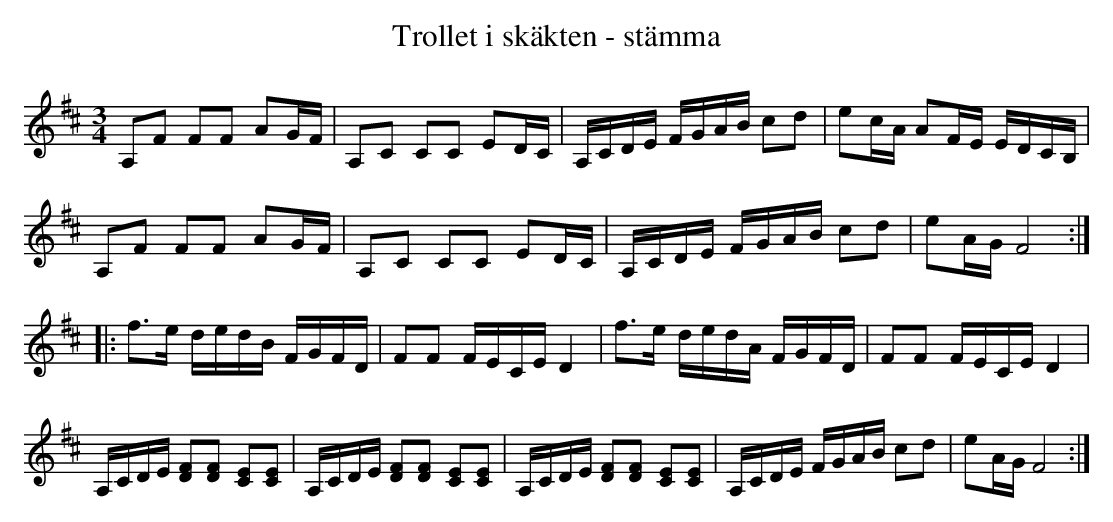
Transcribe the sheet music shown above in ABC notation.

X:1
T: Trollet i skäkten - stämma
M: 3/4
L: 1/8
K: D
A,F FF AG/2F/2|A,C CC ED/2C/2|A,/2C/2D/2E/2 F/2G/2A/2B/2 cd|ec/2A/2 AF/2E/2 E/2D/2C/2B,/2|
A,F FF AG/2F/2|A,C CC ED/2C/2|A,/2C/2D/2E/2 F/2G/2A/2B/2 cd|eA/2G/2 F4:|
|:f3/2e/2 d/2e/2d/2B/2 F/2G/2F/2D/2|FF F/2E/2C/2E/2 D2|f3/2e/2 d/2e/2d/2A/2 F/2G/2F/2D/2|FF F/2E/2C/2E/2 D2|
A,/2C/2D/2E/2 [FD][FD] [EC][EC]|A,/2C/2D/2E/2 [FD][FD] [EC][EC]|A,/2C/2D/2E/2 [FD][FD] [EC][EC]|A,/2C/2D/2E/2 F/2G/2A/2B/2 cd|eA/2G/2 F4:|
